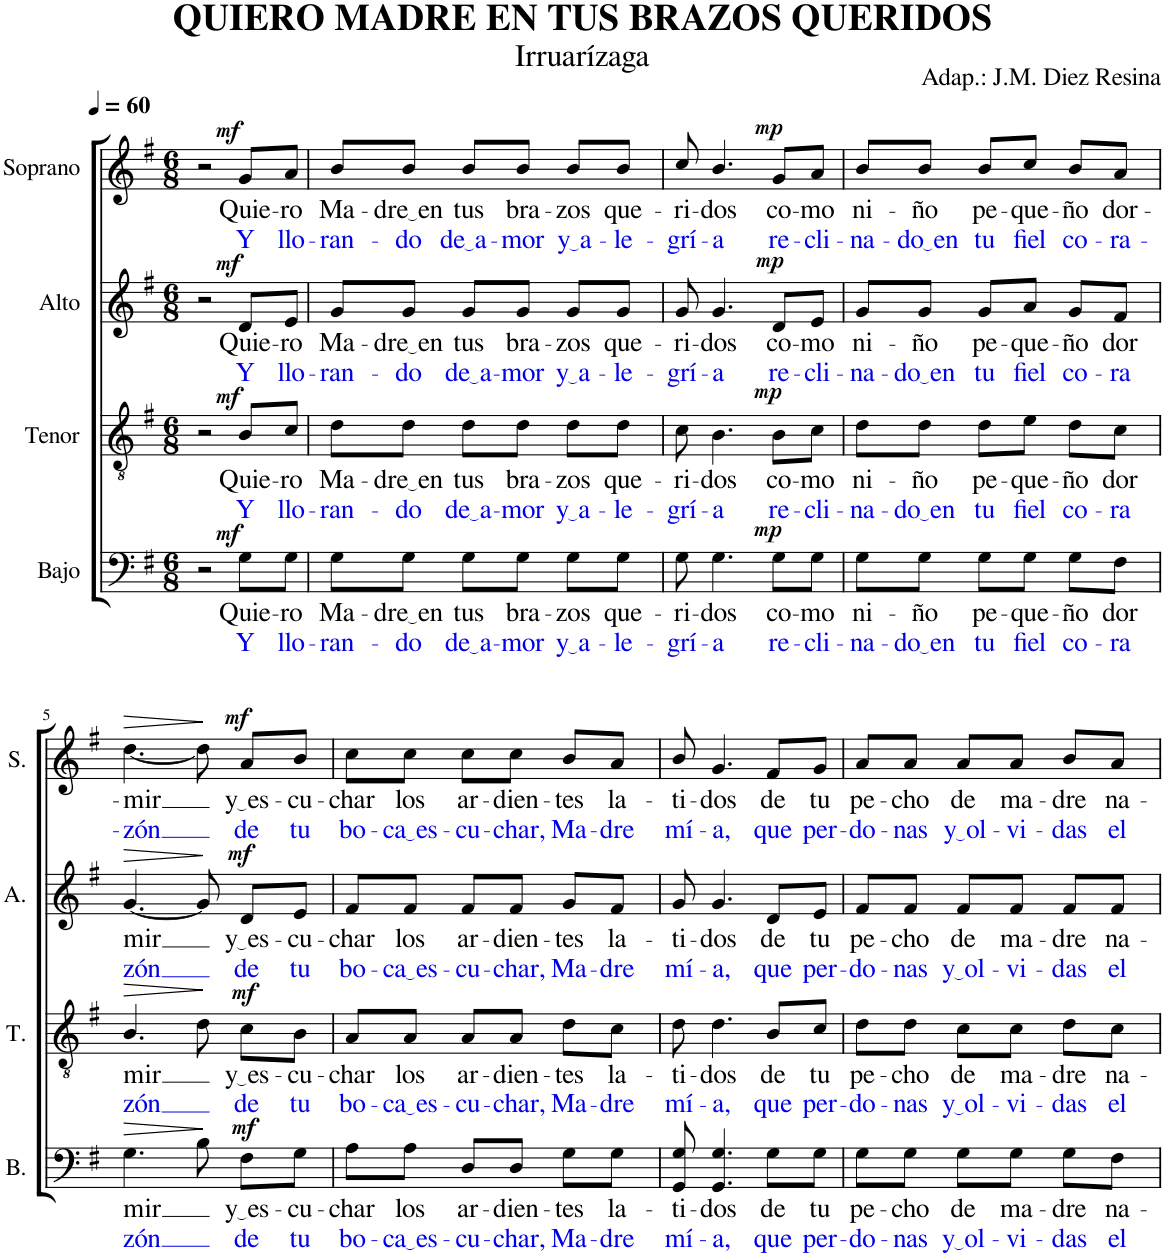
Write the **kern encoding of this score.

**kern	**text	**text	**dynam	**kern	**text	**text	**dynam	**kern	**text	**text	**dynam	**kern	**text	**text	**dynam
*part4	*part4	*part4	*part4	*part3	*part3	*part3	*part3	*part2	*part2	*part2	*part2	*part1	*part1	*part1	*part1
*staff4	*staff4	*staff4	*staff4	*staff3	*staff3	*staff3	*staff3	*staff2	*staff2	*staff2	*staff2	*staff1	*staff1	*staff1	*staff1
*I"Bajo	*	*	*	*I"Tenor	*	*	*	*I"Alto	*	*	*	*I"Soprano	*	*	*
*I'B.	*	*	*	*I'T.	*	*	*	*I'A.	*	*	*	*I'S.	*	*	*
*clefF4	*	*	*	*clefGv2	*	*	*	*clefG2	*	*	*	*clefG2	*	*	*
*k[f#]	*	*	*	*k[f#]	*	*	*	*k[f#]	*	*	*	*k[f#]	*	*	*
*M6/8	*	*	*	*M6/8	*	*	*	*M6/8	*	*	*	*M6/8	*	*	*
*MM60	*	*	*	*MM60	*	*	*	*MM60	*	*	*	*MM60	*	*	*
=1	=1	=1	=1	=1	=1	=1	=1	=1	=1	=1	=1	=1	=1	=1	=1
*^	*	*	*	*^	*	*	*	*^	*	*	*	*^	*	*	*
2r	4..ryy	.	.	.	2r	4..ryy	.	.	.	2r	4..ryy	.	.	.	2r	4..ryy	.	.	.
!	!	!	!	!LO:DY:a	!	!	!	!	!LO:DY:a	!	!	!	!	!LO:DY:a	!	!	!	!	!LO:DY:a
.	4ryy	.	.	mf	.	4ryy	.	.	mf	.	4ryy	.	.	mf	.	4ryy	.	.	mf
!	!	!LO:LY:b	!LO:LY:b:color=#0000E7	!	!	!	!LO:LY:b	!LO:LY:b:color=#0000E7	!	!	!	!LO:LY:b	!LO:LY:b:color=#0000E7	!	!	!	!LO:LY:b	!LO:LY:b:color=#0000E7	!
8G\L	.	Quie-	Y	.	8B/L	.	Quie-	Y	.	8d/L	.	Quie-	Y	.	8g/L	.	Quie-	Y	.
!	!	!LO:LY:b	!LO:LY:b:color=#0000E7	!	!	!	!LO:LY:b	!LO:LY:b:color=#0000E7	!	!	!	!LO:LY:b	!LO:LY:b:color=#0000E7	!	!	!	!LO:LY:b	!LO:LY:b:color=#0000E7	!
8G\J	.	-ro	llo-	.	8c/J	.	-ro	llo-	.	8e/J	.	-ro	llo-	.	8a/J	.	-ro	llo-	.
.	16ryy	.	.	.	.	16ryy	.	.	.	.	16ryy	.	.	.	.	16ryy	.	.	.
=2	=2	=2	=2	=2	=2	=2	=2	=2	=2	=2	=2	=2	=2	=2	=2	=2	=2	=2	=2
!	!	!LO:LY:b	!LO:LY:b:color=#0000E7	!	!	!	!LO:LY:b	!LO:LY:b:color=#0000E7	!	!	!	!LO:LY:b	!LO:LY:b:color=#0000E7	!	!	!	!LO:LY:b	!LO:LY:b:color=#0000E7	!
*v	*v	*	*	*	*	*	*	*	*	*v	*v	*	*	*	*v	*v	*	*	*
*	*	*	*	*v	*v	*	*	*	*	*	*	*	*	*	*	*
8G\L	Ma-	-ran-	.	8d\L	Ma-	-ran-	.	8g/L	Ma-	-ran-	.	8b/L	Ma-	-ran-	.
!	!LO:LY:b	!LO:LY:b:color=#0000E7	!	!	!LO:LY:b	!LO:LY:b:color=#0000E7	!	!	!LO:LY:b	!LO:LY:b:color=#0000E7	!	!	!LO:LY:b	!LO:LY:b:color=#0000E7	!
8G\J	dre en	-do	.	8d\J	dre en	-do	.	8g/J	dre en	-do	.	8b/J	dre en	-do	.
!	!LO:LY:b	!LO:LY:b:color=#0000E7	!	!	!LO:LY:b	!LO:LY:b:color=#0000E7	!	!	!LO:LY:b	!LO:LY:b:color=#0000E7	!	!	!LO:LY:b	!LO:LY:b:color=#0000E7	!
8G\L	tus	de a	.	8d\L	tus	de a	.	8g/L	tus	de a	.	8b/L	tus	de a	.
!	!LO:LY:b	!LO:LY:b:color=#0000E7	!	!	!LO:LY:b	!LO:LY:b:color=#0000E7	!	!	!LO:LY:b	!LO:LY:b:color=#0000E7	!	!	!LO:LY:b	!LO:LY:b:color=#0000E7	!
8G\J	bra-	-mor	.	8d\J	bra-	-mor	.	8g/J	bra-	-mor	.	8b/J	bra-	-mor	.
!	!LO:LY:b	!LO:LY:b:color=#0000E7	!	!	!LO:LY:b	!LO:LY:b:color=#0000E7	!	!	!LO:LY:b	!LO:LY:b:color=#0000E7	!	!	!LO:LY:b	!LO:LY:b:color=#0000E7	!
8G\L	-zos	y a	.	8d\L	-zos	y a	.	8g/L	-zos	y a	.	8b/L	-zos	y a	.
!	!LO:LY:b	!LO:LY:b:color=#0000E7	!	!	!LO:LY:b	!LO:LY:b:color=#0000E7	!	!	!LO:LY:b	!LO:LY:b:color=#0000E7	!	!	!LO:LY:b	!LO:LY:b:color=#0000E7	!
8G\J	que-	-le-	.	8d\J	que-	-le-	.	8g/J	que-	-le-	.	8b/J	que-	-le-	.
=3	=3	=3	=3	=3	=3	=3	=3	=3	=3	=3	=3	=3	=3	=3	=3
!	!LO:LY:b	!LO:LY:b:color=#0000E7	!	!	!LO:LY:b	!LO:LY:b:color=#0000E7	!	!	!LO:LY:b	!LO:LY:b:color=#0000E7	!	!	!LO:LY:b	!LO:LY:b:color=#0000E7	!
8G\	-ri-	-grí-	.	8c\	-ri-	-grí-	.	8g/	-ri-	-grí-	.	8cc/	-ri-	-grí-	.
!	!LO:LY:b	!LO:LY:b:color=#0000E7	!	!	!LO:LY:b	!LO:LY:b:color=#0000E7	!	!	!LO:LY:b	!LO:LY:b:color=#0000E7	!	!	!LO:LY:b	!LO:LY:b:color=#0000E7	!
4.G\	-dos	-a	.	4.B\	-dos	-a	.	4.g/	-dos	-a	.	4.b/	-dos	-a	.
!	!LO:LY:b	!LO:LY:b:color=#0000E7	!LO:DY:a	!	!LO:LY:b	!LO:LY:b:color=#0000E7	!LO:DY:a	!	!LO:LY:b	!LO:LY:b:color=#0000E7	!LO:DY:a	!	!LO:LY:b	!LO:LY:b:color=#0000E7	!LO:DY:a
8G\L	co-	re-	mp	8B\L	co-	re-	mp	8d/L	co-	re-	mp	8g/L	co-	re-	mp
!	!LO:LY:b	!LO:LY:b:color=#0000E7	!	!	!LO:LY:b	!LO:LY:b:color=#0000E7	!	!	!LO:LY:b	!LO:LY:b:color=#0000E7	!	!	!LO:LY:b	!LO:LY:b:color=#0000E7	!
8G\J	-mo	-cli-	.	8c\J	-mo	-cli-	.	8e/J	-mo	-cli-	.	8a/J	-mo	-cli-	.
=4	=4	=4	=4	=4	=4	=4	=4	=4	=4	=4	=4	=4	=4	=4	=4
!	!LO:LY:b	!LO:LY:b:color=#0000E7	!	!	!LO:LY:b	!LO:LY:b:color=#0000E7	!	!	!LO:LY:b	!LO:LY:b:color=#0000E7	!	!	!LO:LY:b	!LO:LY:b:color=#0000E7	!
8G\L	ni-	-na-	.	8d\L	ni-	-na-	.	8g/L	ni-	-na-	.	8b/L	ni-	-na-	.
!	!LO:LY:b	!LO:LY:b:color=#0000E7	!	!	!LO:LY:b	!LO:LY:b:color=#0000E7	!	!	!LO:LY:b	!LO:LY:b:color=#0000E7	!	!	!LO:LY:b	!LO:LY:b:color=#0000E7	!
8G\J	-ño	do en	.	8d\J	-ño	do en	.	8g/J	-ño	do en	.	8b/J	-ño	do en	.
!	!LO:LY:b	!LO:LY:b:color=#0000E7	!	!	!LO:LY:b	!LO:LY:b:color=#0000E7	!	!	!LO:LY:b	!LO:LY:b:color=#0000E7	!	!	!LO:LY:b	!LO:LY:b:color=#0000E7	!
8G\L	pe-	tu	.	8d\L	pe-	tu	.	8g/L	pe-	tu	.	8b/L	pe-	tu	.
!	!LO:LY:b	!LO:LY:b:color=#0000E7	!	!	!LO:LY:b	!LO:LY:b:color=#0000E7	!	!	!LO:LY:b	!LO:LY:b:color=#0000E7	!	!	!LO:LY:b	!LO:LY:b:color=#0000E7	!
8G\J	-que-	fiel	.	8e\J	-que-	fiel	.	8a/J	-que-	fiel	.	8cc/J	-que-	fiel	.
!	!LO:LY:b	!LO:LY:b:color=#0000E7	!	!	!LO:LY:b	!LO:LY:b:color=#0000E7	!	!	!LO:LY:b	!LO:LY:b:color=#0000E7	!	!	!LO:LY:b	!LO:LY:b:color=#0000E7	!
8G\L	-ño	co-	.	8d\L	-ño	co-	.	8g/L	-ño	co-	.	8b/L	-ño	co-	.
!	!LO:LY:b	!LO:LY:b:color=#0000E7	!	!	!LO:LY:b	!LO:LY:b:color=#0000E7	!	!	!LO:LY:b	!LO:LY:b:color=#0000E7	!	!	!LO:LY:b	!LO:LY:b:color=#0000E7	!
8F#\J	dor	-ra	.	8c\J	dor	-ra	.	8f#/J	dor	-ra	.	8a/J	dor-	-ra-	.
!!LO:LB:g=z
=5	=5	=5	=5	=5	=5	=5	=5	=5	=5	=5	=5	=5	=5	=5	=5
!	!LO:LY:b	!LO:LY:b:color=#0000E7	!LO:HP:b	!	!LO:LY:b	!LO:LY:b:color=#0000E7	!LO:HP:b	!	!LO:LY:b	!LO:LY:b:color=#0000E7	!LO:HP:b	!	!LO:LY:b	!LO:LY:b:color=#0000E7	!LO:HP:b
4.G\	-mir	-zón	>	4.B/	-mir	-zón	>	[<4.g/	-mir	-zón	>	[<4.dd\	-mir	-zón	>
8B\	.	.	.	8d\	.	.	.	8g/]	.	.	.	8dd\]	.	.	.
!	!LO:LY:b	!LO:LY:b:color=#0000E7	!LO:DY:n=1:a	!	!LO:LY:b	!LO:LY:b:color=#0000E7	!LO:DY:n=1:a	!	!LO:LY:b	!LO:LY:b:color=#0000E7	!LO:DY:n=1:a	!	!LO:LY:b	!LO:LY:b:color=#0000E7	!LO:DY:n=1:a
8F#\L	y es	de	] mf	8c\L	y es	de	] mf	8d/L	y es	de	] mf	8a/L	y es	de	] mf
!	!LO:LY:b	!LO:LY:b:color=#0000E7	!	!	!LO:LY:b	!LO:LY:b:color=#0000E7	!	!	!LO:LY:b	!LO:LY:b:color=#0000E7	!	!	!LO:LY:b	!LO:LY:b:color=#0000E7	!
8G\J	-cu-	tu	.	8B\J	-cu-	tu	.	8e/J	-cu-	tu	.	8b/J	-cu-	tu	.
=6	=6	=6	=6	=6	=6	=6	=6	=6	=6	=6	=6	=6	=6	=6	=6
!	!LO:LY:b	!LO:LY:b:color=#0000E7	!	!	!LO:LY:b	!LO:LY:b:color=#0000E7	!	!	!LO:LY:b	!LO:LY:b:color=#0000E7	!	!	!LO:LY:b	!LO:LY:b:color=#0000E7	!
8A\L	-char	bo-	.	8A/L	-char	bo-	.	8f#/L	-char	bo-	.	8cc\L	-char	bo-	.
!	!LO:LY:b	!LO:LY:b:color=#0000E7	!	!	!LO:LY:b	!LO:LY:b:color=#0000E7	!	!	!LO:LY:b	!LO:LY:b:color=#0000E7	!	!	!LO:LY:b	!LO:LY:b:color=#0000E7	!
8A\J	los	ca es	.	8A/J	los	ca es	.	8f#/J	los	ca es	.	8cc\J	los	ca es	.
!	!LO:LY:b	!LO:LY:b:color=#0000E7	!	!	!LO:LY:b	!LO:LY:b:color=#0000E7	!	!	!LO:LY:b	!LO:LY:b:color=#0000E7	!	!	!LO:LY:b	!LO:LY:b:color=#0000E7	!
8D/L	ar-	-cu-	.	8A/L	ar-	-cu-	.	8f#/L	ar-	-cu-	.	8cc\L	ar-	-cu-	.
!	!LO:LY:b	!LO:LY:b:color=#0000E7	!	!	!LO:LY:b	!LO:LY:b:color=#0000E7	!	!	!LO:LY:b	!LO:LY:b:color=#0000E7	!	!	!LO:LY:b	!LO:LY:b:color=#0000E7	!
8D/J	-dien-	-char,	.	8A/J	-dien-	-char,	.	8f#/J	-dien-	-char,	.	8cc\J	-dien-	-char,	.
!	!LO:LY:b	!LO:LY:b:color=#0000E7	!	!	!LO:LY:b	!LO:LY:b:color=#0000E7	!	!	!LO:LY:b	!LO:LY:b:color=#0000E7	!	!	!LO:LY:b	!LO:LY:b:color=#0000E7	!
8G\L	-tes	Ma-	.	8d\L	-tes	Ma-	.	8g/L	-tes	Ma-	.	8b/L	-tes	Ma-	.
!	!LO:LY:b	!LO:LY:b:color=#0000E7	!	!	!LO:LY:b	!LO:LY:b:color=#0000E7	!	!	!LO:LY:b	!LO:LY:b:color=#0000E7	!	!	!LO:LY:b	!LO:LY:b:color=#0000E7	!
8G\J	la-	-dre	.	8c\J	la-	-dre	.	8f#/J	la-	-dre	.	8a/J	la-	-dre	.
=7	=7	=7	=7	=7	=7	=7	=7	=7	=7	=7	=7	=7	=7	=7	=7
!	!LO:LY:b	!LO:LY:b:color=#0000E7	!	!	!LO:LY:b	!LO:LY:b:color=#0000E7	!	!	!LO:LY:b	!LO:LY:b:color=#0000E7	!	!	!LO:LY:b	!LO:LY:b:color=#0000E7	!
8GG/ 8G/	-ti-	mí-	.	8d\	-ti-	mí-	.	8g/	-ti-	mí-	.	8b/	-ti-	mí-	.
!	!LO:LY:b	!LO:LY:b:color=#0000E7	!	!	!LO:LY:b	!LO:LY:b:color=#0000E7	!	!	!LO:LY:b	!LO:LY:b:color=#0000E7	!	!	!LO:LY:b	!LO:LY:b:color=#0000E7	!
4.GG/ 4.G/	-dos	-a,	.	4.d\	-dos	-a,	.	4.g/	-dos	-a,	.	4.g/	-dos	-a,	.
!	!LO:LY:b	!LO:LY:b:color=#0000E7	!	!	!LO:LY:b	!LO:LY:b:color=#0000E7	!	!	!LO:LY:b	!LO:LY:b:color=#0000E7	!	!	!LO:LY:b	!LO:LY:b:color=#0000E7	!
8G\L	de	que	.	8B/L	de	que	.	8d/L	de	que	.	8f#/L	de	que	.
!	!LO:LY:b	!LO:LY:b:color=#0000E7	!	!	!LO:LY:b	!LO:LY:b:color=#0000E7	!	!	!LO:LY:b	!LO:LY:b:color=#0000E7	!	!	!LO:LY:b	!LO:LY:b:color=#0000E7	!
8G\J	tu	per-	.	8c/J	tu	per-	.	8e/J	tu	per-	.	8g/J	tu	per-	.
=8	=8	=8	=8	=8	=8	=8	=8	=8	=8	=8	=8	=8	=8	=8	=8
!	!LO:LY:b	!LO:LY:b:color=#0000E7	!	!	!LO:LY:b	!LO:LY:b:color=#0000E7	!	!	!LO:LY:b	!LO:LY:b:color=#0000E7	!	!	!LO:LY:b	!LO:LY:b:color=#0000E7	!
8G\L	pe-	-do-	.	8d\L	pe-	-do-	.	8f#/L	pe-	-do-	.	8a/L	pe-	-do-	.
!	!LO:LY:b	!LO:LY:b:color=#0000E7	!	!	!LO:LY:b	!LO:LY:b:color=#0000E7	!	!	!LO:LY:b	!LO:LY:b:color=#0000E7	!	!	!LO:LY:b	!LO:LY:b:color=#0000E7	!
8G\J	-cho	-nas	.	8d\J	-cho	-nas	.	8f#/J	-cho	-nas	.	8a/J	-cho	-nas	.
!	!LO:LY:b	!LO:LY:b:color=#0000E7	!	!	!LO:LY:b	!LO:LY:b:color=#0000E7	!	!	!LO:LY:b	!LO:LY:b:color=#0000E7	!	!	!LO:LY:b	!LO:LY:b:color=#0000E7	!
8G\L	de	y ol	.	8c\L	de	y ol	.	8f#/L	de	y ol	.	8a/L	de	y ol	.
!	!LO:LY:b	!LO:LY:b:color=#0000E7	!	!	!LO:LY:b	!LO:LY:b:color=#0000E7	!	!	!LO:LY:b	!LO:LY:b:color=#0000E7	!	!	!LO:LY:b	!LO:LY:b:color=#0000E7	!
8G\J	ma-	-vi-	.	8c\J	ma-	-vi-	.	8f#/J	ma-	-vi-	.	8a/J	ma-	-vi-	.
!	!LO:LY:b	!LO:LY:b:color=#0000E7	!	!	!LO:LY:b	!LO:LY:b:color=#0000E7	!	!	!LO:LY:b	!LO:LY:b:color=#0000E7	!	!	!LO:LY:b	!LO:LY:b:color=#0000E7	!
8G\L	-dre	-das	.	8d\L	-dre	-das	.	8f#/L	-dre	-das	.	8b/L	-dre	-das	.
!	!LO:LY:b	!LO:LY:b:color=#0000E7	!	!	!LO:LY:b	!LO:LY:b:color=#0000E7	!	!	!LO:LY:b	!LO:LY:b:color=#0000E7	!	!	!LO:LY:b	!LO:LY:b:color=#0000E7	!
8F#\J	na-	el	.	8c\J	na-	el	.	8f#/J	na-	el	.	8a/J	na-	el	.
=	=	=	=	=	=	=	=	=	=	=	=	=	=	=	=
*-	*-	*-	*-	*-	*-	*-	*-	*-	*-	*-	*-	*-	*-	*-	*-
